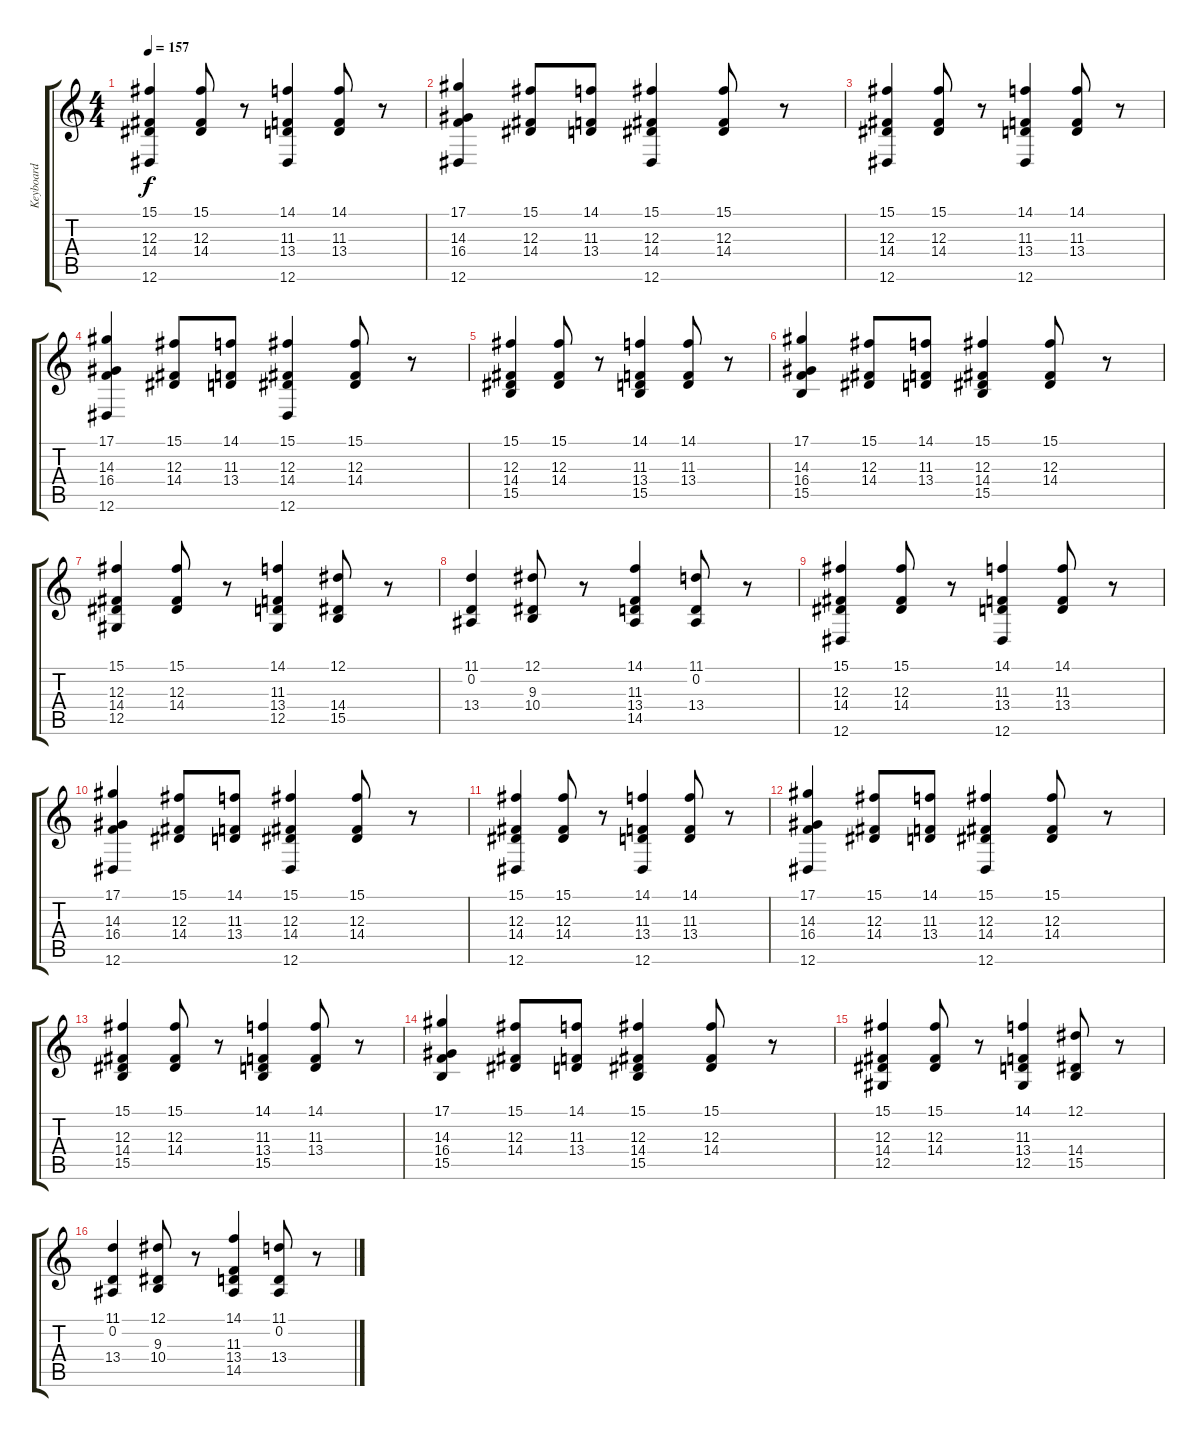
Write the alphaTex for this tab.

\track ("Keyboard " "Keyboard ") {instrument stringensemble1}
\staff {score tabs}
\tuning (Eb4 Bb3 Gb3 Db3 Ab2 Eb2) {hide}
\ts (4 4)
\tempo 157
\clef g2
\ks c
(15.1 12.3 14.4 12.6).4{dy f instrument stringensemble1} (15.1 12.3 14.4).8 r.8 (14.1 11.3 13.4 12.6).4 (14.1 11.3 13.4).8 r.8 |
(17.1 14.3 16.4 12.6).4 (15.1 12.3 14.4).8 (14.1 11.3 13.4).8 (15.1 12.3 14.4 12.6).4 (15.1 12.3 14.4).8 r.8 |
(15.1 12.3 14.4 12.6).4 (15.1 12.3 14.4).8 r.8 (14.1 11.3 13.4 12.6).4 (14.1 11.3 13.4).8 r.8 |
(17.1 14.3 16.4 12.6).4 (15.1 12.3 14.4).8 (14.1 11.3 13.4).8 (15.1 12.3 14.4 12.6).4 (15.1 12.3 14.4).8 r.8 |
(15.1 12.3 14.4 15.5).4 (15.1 12.3 14.4).8 r.8 (14.1 11.3 13.4 15.5).4 (14.1 11.3 13.4).8 r.8 |
(17.1 14.3 16.4 15.5).4 (15.1 12.3 14.4).8 (14.1 11.3 13.4).8 (15.1 12.3 14.4 15.5).4 (15.1 12.3 14.4).8 r.8 |
(15.1 12.3 14.4 12.5).4 (15.1 12.3 14.4).8 r.8 (14.1 11.3 13.4 12.5).4 (12.1 14.4 15.5).8 r.8 |
(11.1 0.2 13.4).4 (12.1 9.3 10.4).8 r.8 (14.1 11.3 13.4 14.5).4 (11.1 0.2 13.4).8 r.8 |
(15.1 12.3 14.4 12.6).4 (15.1 12.3 14.4).8 r.8 (14.1 11.3 13.4 12.6).4 (14.1 11.3 13.4).8 r.8 |
(17.1 14.3 16.4 12.6).4 (15.1 12.3 14.4).8 (14.1 11.3 13.4).8 (15.1 12.3 14.4 12.6).4 (15.1 12.3 14.4).8 r.8 |
(15.1 12.3 14.4 12.6).4 (15.1 12.3 14.4).8 r.8 (14.1 11.3 13.4 12.6).4 (14.1 11.3 13.4).8 r.8 |
(17.1 14.3 16.4 12.6).4 (15.1 12.3 14.4).8 (14.1 11.3 13.4).8 (15.1 12.3 14.4 12.6).4 (15.1 12.3 14.4).8 r.8 |
(15.1 12.3 14.4 15.5).4 (15.1 12.3 14.4).8 r.8 (14.1 11.3 13.4 15.5).4 (14.1 11.3 13.4).8 r.8 |
(17.1 14.3 16.4 15.5).4 (15.1 12.3 14.4).8 (14.1 11.3 13.4).8 (15.1 12.3 14.4 15.5).4 (15.1 12.3 14.4).8 r.8 |
(15.1 12.3 14.4 12.5).4 (15.1 12.3 14.4).8 r.8 (14.1 11.3 13.4 12.5).4 (12.1 14.4 15.5).8 r.8 |
(11.1 0.2 13.4).4 (12.1 9.3 10.4).8 r.8 (14.1 11.3 13.4 14.5).4 (11.1 0.2 13.4).8 r.8
